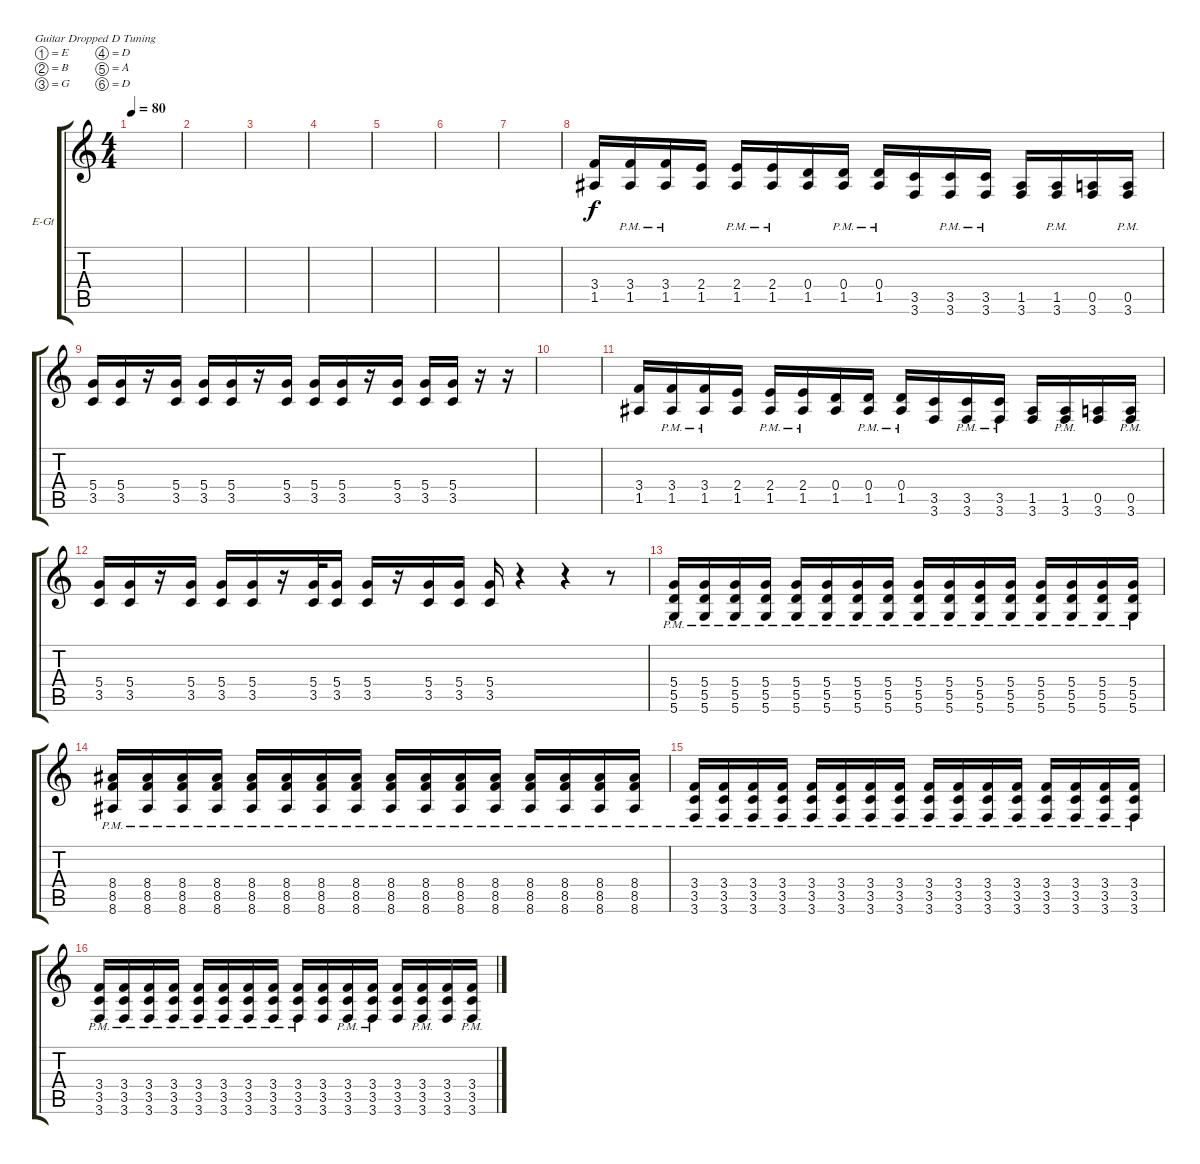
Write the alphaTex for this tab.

\defaultSystemsLayout 4
\bracketExtendMode groupsimilarinstruments
\firstSystemTrackNameOrientation horizontal
\otherSystemsTrackNameOrientation horizontal
\track ("Electric Guitar" "E-Gt") {instrument distortionguitar}
\staff {score tabs}
\tuning (E4 B3 G3 D3 A2 D2)
\ts (4 4)
\tempo 80
\clef g2
\scale
0.485477
\ks c
|
\scale
0.257261 |
\scale
0.257261 |
\scale
0.333333 |
\scale
0.333333 |
\scale
0.333333 |
\scale
0.333333 |
\scale
0.333333 (1.5 3.4).16 (1.5{pm} 3.4{pm}).16 (1.5{pm} 3.4{pm}).16 (1.5 2.4).16 (1.5{pm} 2.4{pm}).16 (1.5{pm} 2.4{pm}).16 (1.5 0.4).16 (1.5{pm} 0.4{pm}).16 (1.5{pm} 0.4{pm}).16 (3.6 3.5).16 (3.6{pm} 3.5{pm}).16 (3.5{pm} 3.6{pm}).16 (1.5 3.6).16 (3.6{pm} 1.5{pm}).16 (3.6 0.5).16 (3.6{pm} 0.5{pm}).16 |
\scale
0.333333 (3.5 5.4).16 (3.5 5.4).16 r.16 (3.5 5.4).16 (3.5 5.4).16 (3.5 5.4).16 r.16 (3.5 5.4).16 (3.5 5.4).16 (3.5 5.4).16 r.16 (3.5 5.4).16 (3.5 5.4).16 (3.5 5.4).16 r.16 r.16 |
\scale
0.333333 |
\scale
0.333333 (1.5 3.4).16 (1.5{pm} 3.4{pm}).16 (1.5{pm} 3.4{pm}).16 (1.5 2.4).16 (1.5{pm} 2.4{pm}).16 (1.5{pm} 2.4{pm}).16 (1.5 0.4).16 (1.5{pm} 0.4{pm}).16 (1.5{pm} 0.4{pm}).16 (3.6 3.5).16 (3.6{pm} 3.5{pm}).16 (3.5{pm} 3.6{pm}).16 (1.5 3.6).16 (3.6{pm} 1.5{pm}).16 (3.6 0.5).16 (3.6{pm} 0.5{pm}).16 |
\scale
0.333333 (3.5 5.4).16 (3.5 5.4).16 r.16 (3.5 5.4).16 (3.5 5.4).16 (3.5 5.4).16 r.16 (3.5 5.4).32 (3.5 5.4).16 (3.5 5.4).16 r.16 (3.5 5.4).16 (3.5 5.4).16 (3.5 5.4).16 r.4 r.4 r.8 |
\scale
0.333333 (5.6{pm} 5.5{pm} 5.4{pm}).16 (5.6{pm} 5.5{pm} 5.4{pm}).16 (5.6{pm} 5.5{pm} 5.4{pm}).16 (5.6{pm} 5.5{pm} 5.4{pm}).16 (5.6{pm} 5.5{pm} 5.4{pm}).16 (5.6{pm} 5.5{pm} 5.4{pm}).16 (5.6{pm} 5.5{pm} 5.4{pm}).16 (5.6{pm} 5.5{pm} 5.4{pm}).16 (5.6{pm} 5.5{pm} 5.4{pm}).16 (5.6{pm} 5.5{pm} 5.4{pm}).16 (5.6{pm} 5.5{pm} 5.4{pm}).16 (5.6{pm} 5.5{pm} 5.4{pm}).16 (5.6{pm} 5.5{pm} 5.4{pm}).16 (5.6{pm} 5.5{pm} 5.4{pm}).16 (5.6{pm} 5.5{pm} 5.4{pm}).16 (5.6{pm} 5.5{pm} 5.4{pm}).16 |
\scale
0.333333 (8.6{pm} 8.5{pm} 8.4{pm}).16 (8.6{pm} 8.5{pm} 8.4{pm}).16 (8.6{pm} 8.5{pm} 8.4{pm}).16 (8.6{pm} 8.5{pm} 8.4{pm}).16 (8.6{pm} 8.5{pm} 8.4{pm}).16 (8.6{pm} 8.5{pm} 8.4{pm}).16 (8.6{pm} 8.5{pm} 8.4{pm}).16 (8.6{pm} 8.5{pm} 8.4{pm}).16 (8.6{pm} 8.5{pm} 8.4{pm}).16 (8.6{pm} 8.5{pm} 8.4{pm}).16 (8.6{pm} 8.5{pm} 8.4{pm}).16 (8.6{pm} 8.5{pm} 8.4{pm}).16 (8.6{pm} 8.5{pm} 8.4{pm}).16 (8.6{pm} 8.5{pm} 8.4{pm}).16 (8.6{pm} 8.5{pm} 8.4{pm}).16 (8.6{pm} 8.5{pm} 8.4{pm}).16 |
\scale
0.333333 (3.6{pm} 3.5{pm} 3.4{pm}).16 (3.6{pm} 3.5{pm} 3.4{pm}).16 (3.6{pm} 3.5{pm} 3.4{pm}).16 (3.6{pm} 3.5{pm} 3.4{pm}).16 (3.6{pm} 3.5{pm} 3.4{pm}).16 (3.6{pm} 3.5{pm} 3.4{pm}).16 (3.6{pm} 3.5{pm} 3.4{pm}).16 (3.6{pm} 3.5{pm} 3.4{pm}).16 (3.6{pm} 3.5{pm} 3.4{pm}).16 (3.6{pm} 3.5{pm} 3.4{pm}).16 (3.6{pm} 3.5{pm} 3.4{pm}).16 (3.6{pm} 3.5{pm} 3.4{pm}).16 (3.6{pm} 3.5{pm} 3.4{pm}).16 (3.6{pm} 3.5{pm} 3.4{pm}).16 (3.6{pm} 3.5{pm} 3.4{pm}).16 (3.6{pm} 3.5{pm} 3.4{pm}).16 |
\scale
0.333333 (3.6{pm} 3.5{pm} 3.4{pm}).16 (3.6{pm} 3.5{pm} 3.4{pm}).16 (3.6{pm} 3.5{pm} 3.4{pm}).16 (3.6{pm} 3.5{pm} 3.4{pm}).16 (3.6{pm} 3.5{pm} 3.4{pm}).16 (3.6{pm} 3.5{pm} 3.4{pm}).16 (3.6{pm} 3.5{pm} 3.4{pm}).16 (3.6{pm} 3.5{pm} 3.4{pm}).16 (3.6{pm} 3.5{pm} 3.4{pm}).16 (3.6 3.5 3.4).16 (3.6{pm} 3.5{pm} 3.4{pm}).16 (3.6{pm} 3.5{pm} 3.4{pm}).16 (3.6 3.5 3.4).16 (3.6{pm} 3.5{pm} 3.4{pm}).16 (3.6 3.5 3.4).16 (3.6{pm} 3.5{pm} 3.4{pm}).16
